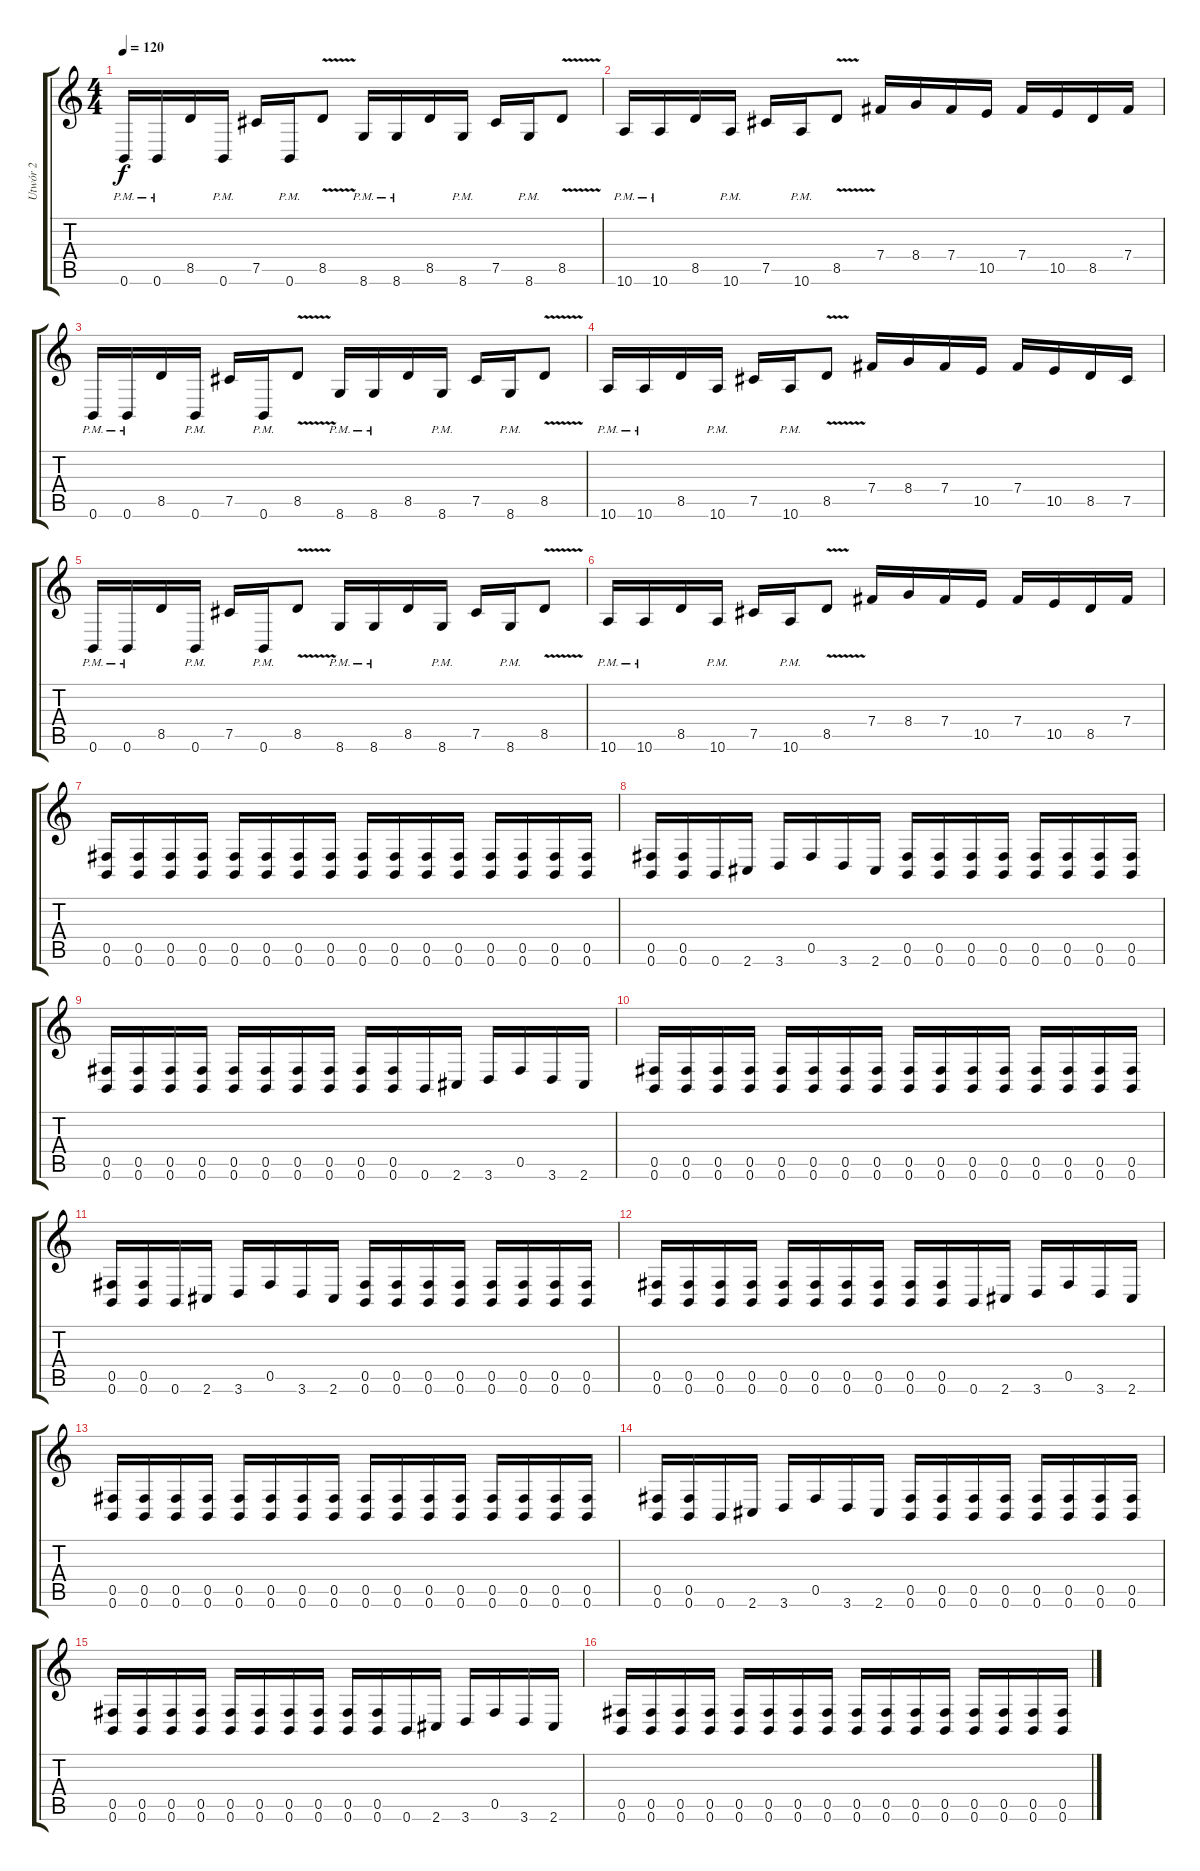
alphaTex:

\track ("Utwór 2" "Utwór 2") {instrument distortionguitar}
\staff {score tabs}
\tuning (Db4 Ab3 E3 B2 Gb2 B1) {hide}
\ts (4 4)
\tempo 120
\clef g2
\ks c
0.6{pm}.16{dy f} 0.6{pm}.16 8.5.16 0.6{pm}.16 7.5.16 0.6{pm}.16 8.5{v}.8 8.6{pm}.16 8.6{pm}.16 8.5.16 8.6{pm}.16 7.5.16 8.6{pm}.16 8.5{v}.8 |
10.6{pm}.16 10.6{pm}.16 8.5.16 10.6{pm}.16 7.5.16 10.6{pm}.16 8.5{v}.8 7.4.16 8.4.16 7.4.16 10.5.16 7.4.16 10.5.16 8.5.16 7.4.16 |
0.6{pm}.16 0.6{pm}.16 8.5.16 0.6{pm}.16 7.5.16 0.6{pm}.16 8.5{v}.8 8.6{pm}.16 8.6{pm}.16 8.5.16 8.6{pm}.16 7.5.16 8.6{pm}.16 8.5{v}.8 |
10.6{pm}.16 10.6{pm}.16 8.5.16 10.6{pm}.16 7.5.16 10.6{pm}.16 8.5{v}.8 7.4.16 8.4.16 7.4.16 10.5.16 7.4.16 10.5.16 8.5.16 7.5.16 |
0.6{pm}.16 0.6{pm}.16 8.5.16 0.6{pm}.16 7.5.16 0.6{pm}.16 8.5{v}.8 8.6{pm}.16 8.6{pm}.16 8.5.16 8.6{pm}.16 7.5.16 8.6{pm}.16 8.5{v}.8 |
10.6{pm}.16 10.6{pm}.16 8.5.16 10.6{pm}.16 7.5.16 10.6{pm}.16 8.5{v}.8 7.4.16 8.4.16 7.4.16 10.5.16 7.4.16 10.5.16 8.5.16 7.4.16 |
(0.5 0.6).16 (0.5 0.6).16 (0.5 0.6).16 (0.5 0.6).16 (0.5 0.6).16 (0.5 0.6).16 (0.5 0.6).16 (0.5 0.6).16 (0.5 0.6).16 (0.5 0.6).16 (0.5 0.6).16 (0.5 0.6).16 (0.5 0.6).16 (0.5 0.6).16 (0.5 0.6).16 (0.5 0.6).16 |
(0.5 0.6).16 (0.5 0.6).16 0.6.16 2.6.16 3.6.16 0.5.16 3.6.16 2.6.16 (0.5 0.6).16 (0.5 0.6).16 (0.5 0.6).16 (0.5 0.6).16 (0.5 0.6).16 (0.5 0.6).16 (0.5 0.6).16 (0.5 0.6).16 |
(0.5 0.6).16 (0.5 0.6).16 (0.5 0.6).16 (0.5 0.6).16 (0.5 0.6).16 (0.5 0.6).16 (0.5 0.6).16 (0.5 0.6).16 (0.5 0.6).16 (0.5 0.6).16 0.6.16 2.6.16 3.6.16 0.5.16 3.6.16 2.6.16 |
(0.5 0.6).16 (0.5 0.6).16 (0.5 0.6).16 (0.5 0.6).16 (0.5 0.6).16 (0.5 0.6).16 (0.5 0.6).16 (0.5 0.6).16 (0.5 0.6).16 (0.5 0.6).16 (0.5 0.6).16 (0.5 0.6).16 (0.5 0.6).16 (0.5 0.6).16 (0.5 0.6).16 (0.5 0.6).16 |
(0.5 0.6).16 (0.5 0.6).16 0.6.16 2.6.16 3.6.16 0.5.16 3.6.16 2.6.16 (0.5 0.6).16 (0.5 0.6).16 (0.5 0.6).16 (0.5 0.6).16 (0.5 0.6).16 (0.5 0.6).16 (0.5 0.6).16 (0.5 0.6).16 |
(0.5 0.6).16 (0.5 0.6).16 (0.5 0.6).16 (0.5 0.6).16 (0.5 0.6).16 (0.5 0.6).16 (0.5 0.6).16 (0.5 0.6).16 (0.5 0.6).16 (0.5 0.6).16 0.6.16 2.6.16 3.6.16 0.5.16 3.6.16 2.6.16 |
(0.5 0.6).16 (0.5 0.6).16 (0.5 0.6).16 (0.5 0.6).16 (0.5 0.6).16 (0.5 0.6).16 (0.5 0.6).16 (0.5 0.6).16 (0.5 0.6).16 (0.5 0.6).16 (0.5 0.6).16 (0.5 0.6).16 (0.5 0.6).16 (0.5 0.6).16 (0.5 0.6).16 (0.5 0.6).16 |
(0.5 0.6).16 (0.5 0.6).16 0.6.16 2.6.16 3.6.16 0.5.16 3.6.16 2.6.16 (0.5 0.6).16 (0.5 0.6).16 (0.5 0.6).16 (0.5 0.6).16 (0.5 0.6).16 (0.5 0.6).16 (0.5 0.6).16 (0.5 0.6).16 |
(0.5 0.6).16 (0.5 0.6).16 (0.5 0.6).16 (0.5 0.6).16 (0.5 0.6).16 (0.5 0.6).16 (0.5 0.6).16 (0.5 0.6).16 (0.5 0.6).16 (0.5 0.6).16 0.6.16 2.6.16 3.6.16 0.5.16 3.6.16 2.6.16 |
(0.5 0.6).16 (0.5 0.6).16 (0.5 0.6).16 (0.5 0.6).16 (0.5 0.6).16 (0.5 0.6).16 (0.5 0.6).16 (0.5 0.6).16 (0.5 0.6).16 (0.5 0.6).16 (0.5 0.6).16 (0.5 0.6).16 (0.5 0.6).16 (0.5 0.6).16 (0.5 0.6).16 (0.5 0.6).16
